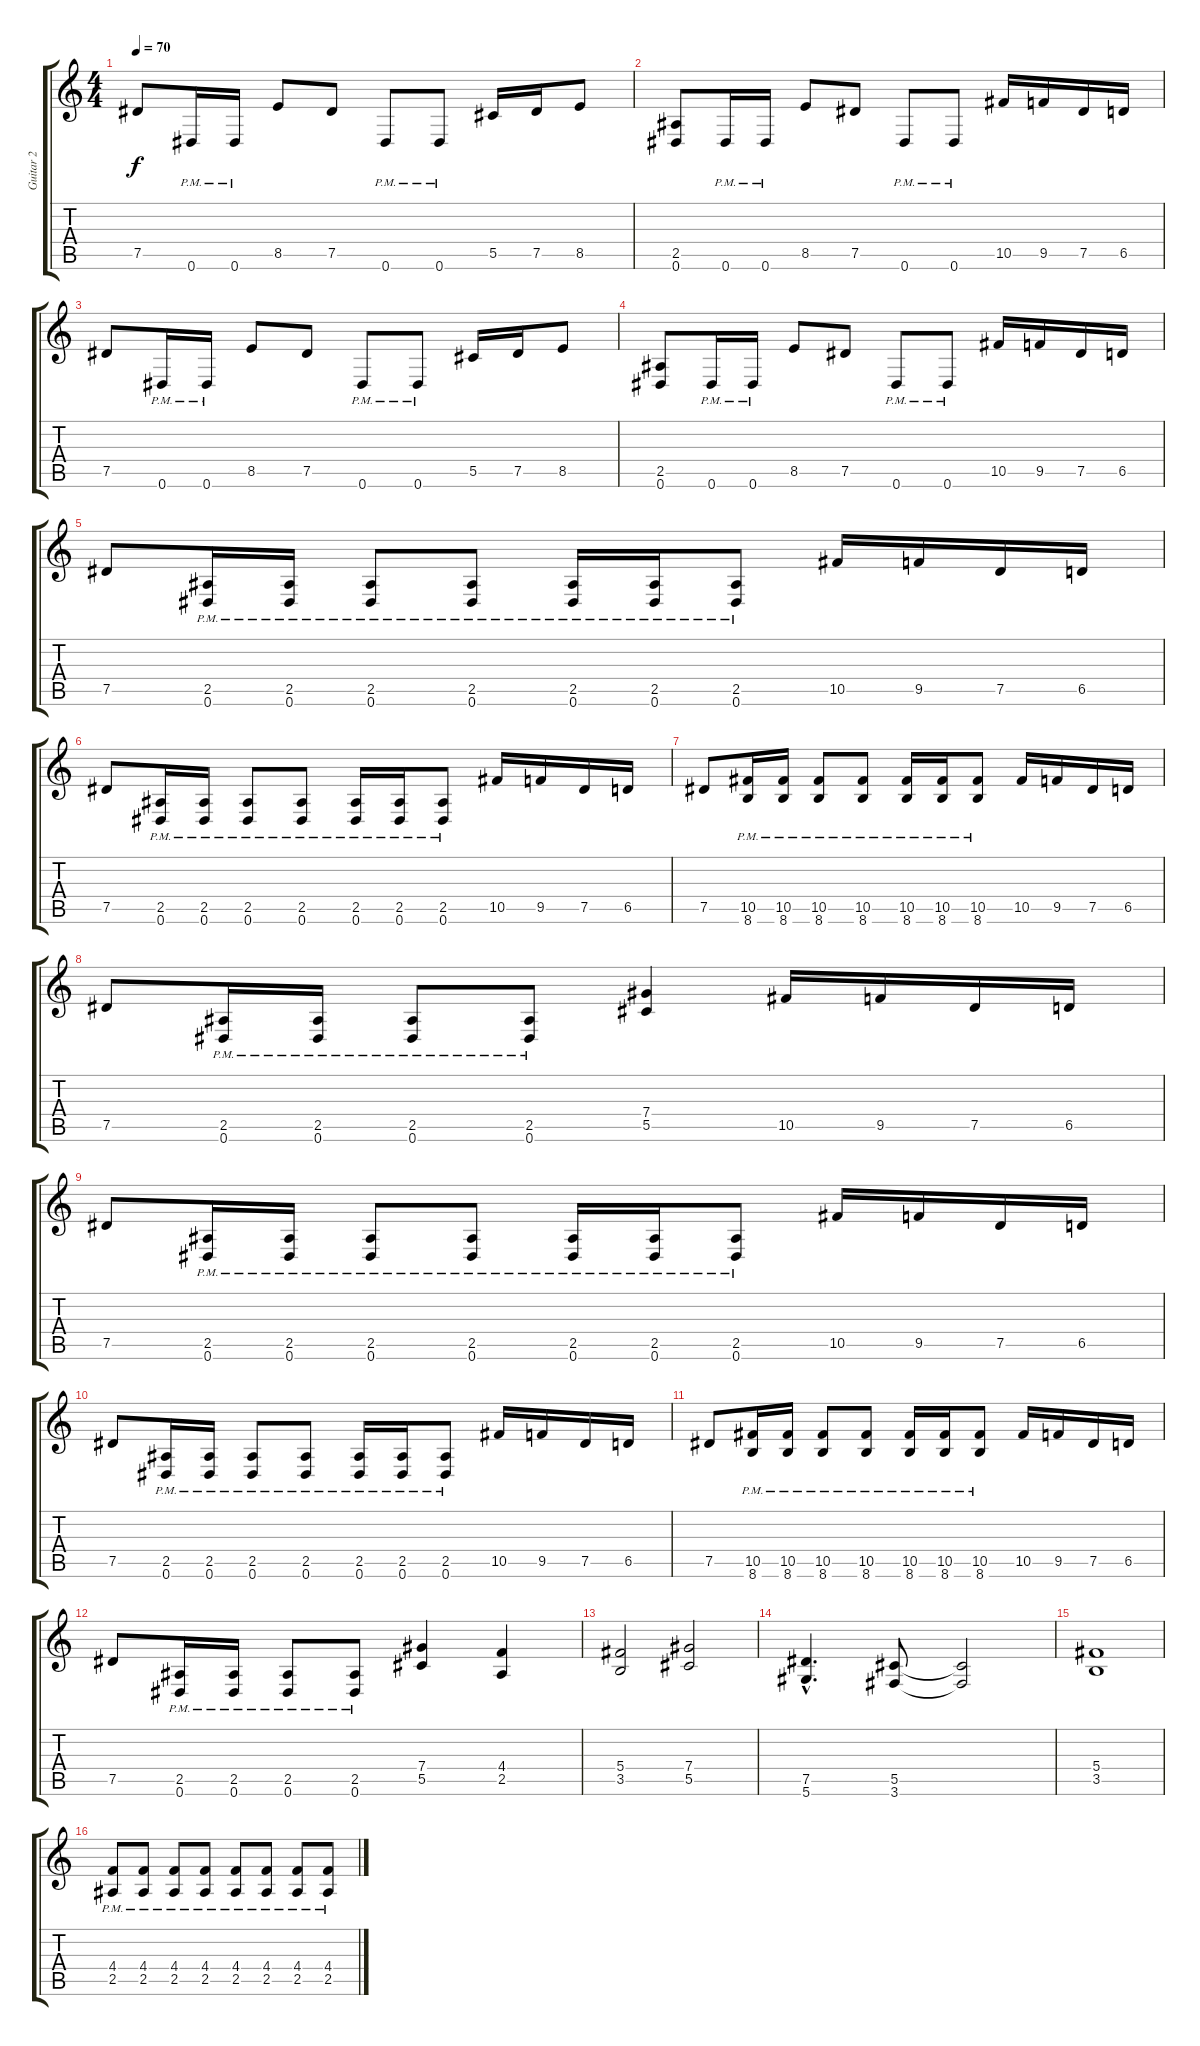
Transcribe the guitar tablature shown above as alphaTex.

\track ("Guitar 2" "Guitar 2") {instrument distortionguitar}
\staff {score tabs}
\tuning (Eb4 Bb3 Gb3 Db3 Ab2 Eb2) {hide}
\ts (4 4)
\tempo 70
\clef g2
\ks c
7.5.8{dy f} 0.6{pm}.16 0.6{pm}.16 8.5.8 7.5.8 0.6{pm}.8 0.6{pm}.8 5.5.16 7.5.16 8.5.8 |
(2.5 0.6).8 0.6{pm}.16 0.6{pm}.16 8.5.8 7.5.8 0.6{pm}.8 0.6{pm}.8 10.5.16 9.5.16 7.5.16 6.5.16 |
7.5.8 0.6{pm}.16 0.6{pm}.16 8.5.8 7.5.8 0.6{pm}.8 0.6{pm}.8 5.5.16 7.5.16 8.5.8 |
(2.5 0.6).8 0.6{pm}.16 0.6{pm}.16 8.5.8 7.5.8 0.6{pm}.8 0.6{pm}.8 10.5.16 9.5.16 7.5.16 6.5.16 |
7.5.8 (2.5{pm} 0.6{pm}).16 (2.5{pm} 0.6{pm}).16 (2.5{pm} 0.6{pm}).8 (2.5{pm} 0.6{pm}).8 (2.5{pm} 0.6{pm}).16 (2.5{pm} 0.6{pm}).16 (2.5{pm} 0.6{pm}).8 10.5.16 9.5.16 7.5.16 6.5.16 |
7.5.8 (2.5{pm} 0.6{pm}).16 (2.5{pm} 0.6{pm}).16 (2.5{pm} 0.6{pm}).8 (2.5{pm} 0.6{pm}).8 (2.5{pm} 0.6{pm}).16 (2.5{pm} 0.6{pm}).16 (2.5{pm} 0.6{pm}).8 10.5.16 9.5.16 7.5.16 6.5.16 |
7.5.8 (10.5{pm} 8.6{pm}).16 (10.5{pm} 8.6{pm}).16 (10.5{pm} 8.6{pm}).8 (10.5{pm} 8.6{pm}).8 (10.5{pm} 8.6{pm}).16 (10.5{pm} 8.6{pm}).16 (10.5{pm} 8.6{pm}).8 10.5.16 9.5.16 7.5.16 6.5.16 |
7.5.8 (2.5{pm} 0.6{pm}).16 (2.5{pm} 0.6{pm}).16 (2.5{pm} 0.6{pm}).8 (2.5{pm} 0.6{pm}).8 (7.4 5.5).4 10.5.16 9.5.16 7.5.16 6.5.16 |
7.5.8 (2.5{pm} 0.6{pm}).16 (2.5{pm} 0.6{pm}).16 (2.5{pm} 0.6{pm}).8 (2.5{pm} 0.6{pm}).8 (2.5{pm} 0.6{pm}).16 (2.5{pm} 0.6{pm}).16 (2.5{pm} 0.6{pm}).8 10.5.16 9.5.16 7.5.16 6.5.16 |
7.5.8 (2.5{pm} 0.6{pm}).16 (2.5{pm} 0.6{pm}).16 (2.5{pm} 0.6{pm}).8 (2.5{pm} 0.6{pm}).8 (2.5{pm} 0.6{pm}).16 (2.5{pm} 0.6{pm}).16 (2.5{pm} 0.6{pm}).8 10.5.16 9.5.16 7.5.16 6.5.16 |
7.5.8 (10.5{pm} 8.6{pm}).16 (10.5{pm} 8.6{pm}).16 (10.5{pm} 8.6{pm}).8 (10.5{pm} 8.6{pm}).8 (10.5{pm} 8.6{pm}).16 (10.5{pm} 8.6{pm}).16 (10.5{pm} 8.6{pm}).8 10.5.16 9.5.16 7.5.16 6.5.16 |
7.5.8 (2.5{pm} 0.6{pm}).16 (2.5{pm} 0.6{pm}).16 (2.5{pm} 0.6{pm}).8 (2.5{pm} 0.6{pm}).8 (7.4 5.5).4 (4.4 2.5).4 |
(5.4 3.5).2 (7.4 5.5).2 |
(7.5{hac} 5.6{hac}).4{d} (5.5 3.6).8 (5.5{t} 3.6{t}).2 |
(5.4 3.5).1 |
(4.4{pm} 2.5{pm}).8 (4.4{pm} 2.5{pm}).8 (4.4{pm} 2.5{pm}).8 (4.4{pm} 2.5{pm}).8 (4.4{pm} 2.5{pm}).8 (4.4{pm} 2.5{pm}).8 (4.4{pm} 2.5{pm}).8 (4.4{pm} 2.5{pm}).8
